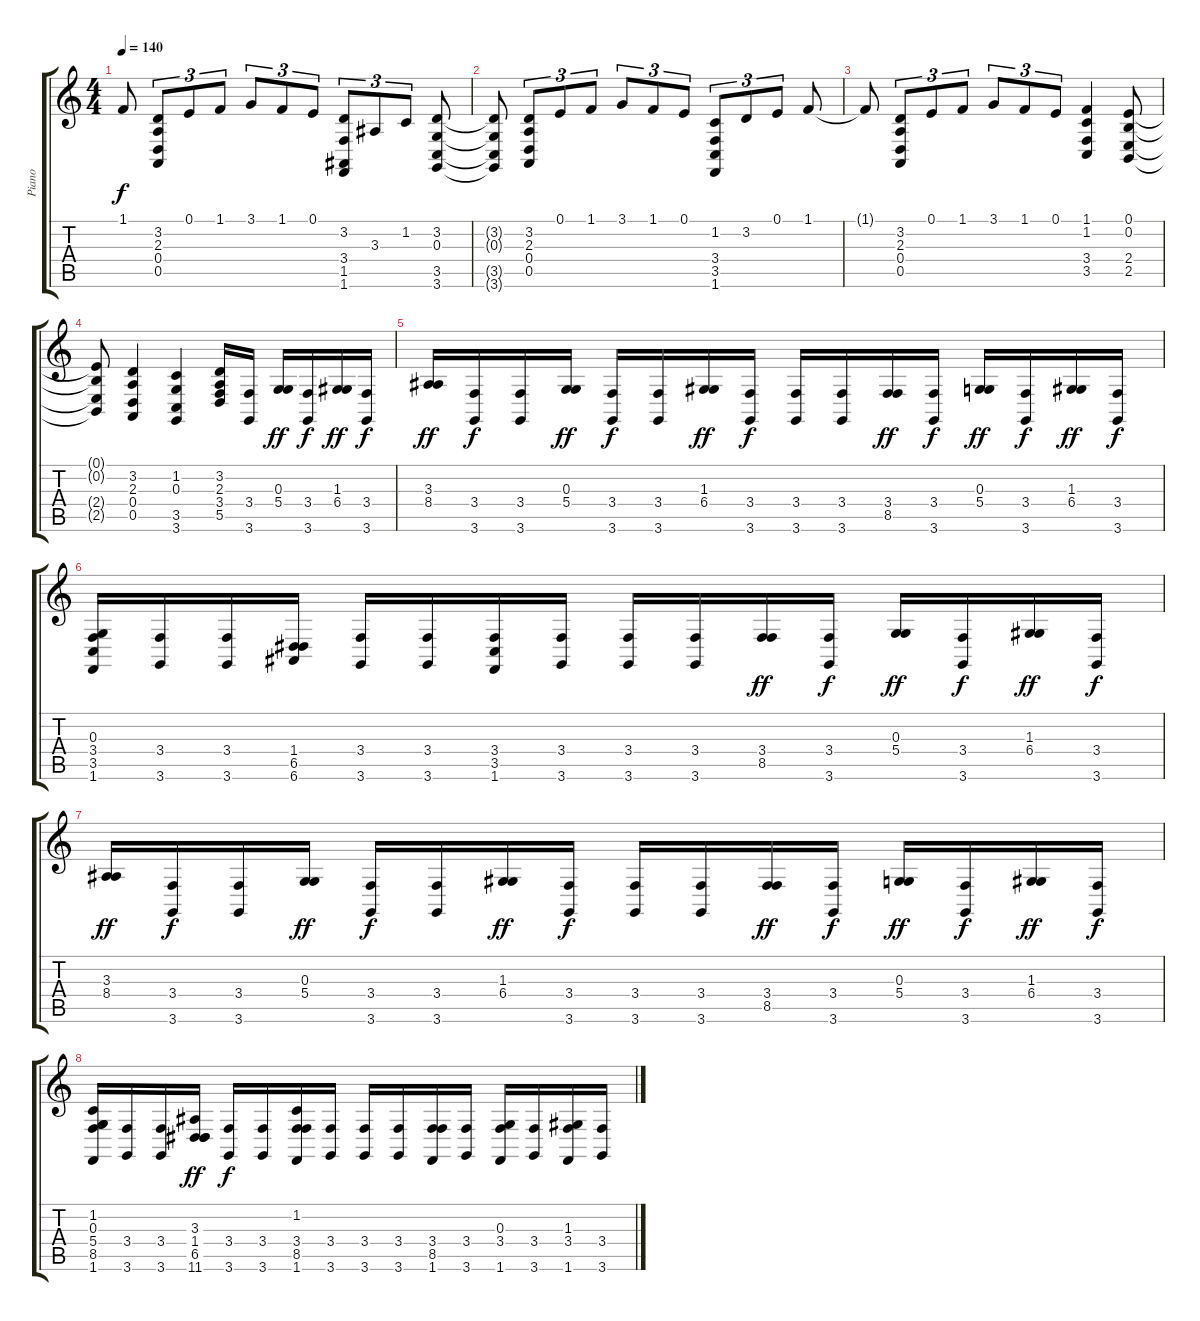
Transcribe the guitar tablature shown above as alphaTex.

\track ("Piano" "Piano") {instrument acousticgrandpiano}
\staff {score tabs}
\tuning (E4 B3 G3 D3 A2 E2) {hide}
\ts (4 4)
\tempo 140
\clef g2
\ks c
1.1{t}.8{dy f} (3.2 2.3 0.4 0.5).8{tu (3 2)} 0.1.8{tu (3 2)} 1.1.8{tu (3 2)} 3.1.8{tu (3 2)} 1.1.8{tu (3 2)} 0.1.8{tu (3 2)} (3.2 3.4 1.5 1.6).8{tu (3 2)} 3.3.8{tu (3 2)} 1.2.8{tu (3 2)} (3.2 0.3 3.5 3.6).8 |
(3.2{t} 0.3{t} 3.5{t} 3.6{t}).8 (3.2 2.3 0.4 0.5).8{tu (3 2)} 0.1.8{tu (3 2)} 1.1.8{tu (3 2)} 3.1.8{tu (3 2)} 1.1.8{tu (3 2)} 0.1.8{tu (3 2)} (1.2 3.4 3.5 1.6).8{tu (3 2)} 3.2.8{tu (3 2)} 0.1.8{tu (3 2)} 1.1.8 |
1.1{t}.8 (3.2 2.3 0.4 0.5).8{tu (3 2)} 0.1.8{tu (3 2)} 1.1.8{tu (3 2)} 3.1.8{tu (3 2)} 1.1.8{tu (3 2)} 0.1.8{tu (3 2)} (1.1 1.2 3.4 3.5).4 (0.1 0.2 2.4 2.5).8 |
(0.1{t} 0.2{t} 2.4{t} 2.5{t}).8 (3.2 2.3 0.4 0.5).4 (1.2 0.3 3.5 3.6).4 (3.2 2.3 3.4 5.5).16 (3.4 3.6).16 (0.3 5.4).16{dy ff} (3.4 3.6).16{dy f} (1.3 6.4).16{dy ff} (3.4 3.6).16{dy f} |
(3.3 8.4).16{dy ff} (3.4 3.6).16{dy f} (3.4 3.6).16 (0.3 5.4).16{dy ff} (3.4 3.6).16{dy f} (3.4 3.6).16 (1.3 6.4).16{dy ff} (3.4 3.6).16{dy f} (3.4 3.6).16 (3.4 3.6).16 (3.4 8.5).16{dy ff} (3.4 3.6).16{dy f} (0.3 5.4).16{dy ff} (3.4 3.6).16{dy f} (1.3 6.4).16{dy ff} (3.4 3.6).16{dy f} |
(0.3 3.4 3.5 1.6).16 (3.4 3.6).16 (3.4 3.6).16 (1.4 6.5 6.6).16 (3.4 3.6).16 (3.4 3.6).16 (3.4 3.5 1.6).16 (3.4 3.6).16 (3.4 3.6).16 (3.4 3.6).16 (3.4 8.5).16{dy ff} (3.4 3.6).16{dy f} (0.3 5.4).16{dy ff} (3.4 3.6).16{dy f} (1.3 6.4).16{dy ff} (3.4 3.6).16{dy f} |
(3.3 8.4).16{dy ff} (3.4 3.6).16{dy f} (3.4 3.6).16 (0.3 5.4).16{dy ff} (3.4 3.6).16{dy f} (3.4 3.6).16 (1.3 6.4).16{dy ff} (3.4 3.6).16{dy f} (3.4 3.6).16 (3.4 3.6).16 (3.4 8.5).16{dy ff} (3.4 3.6).16{dy f} (0.3 5.4).16{dy ff} (3.4 3.6).16{dy f} (1.3 6.4).16{dy ff} (3.4 3.6).16{dy f} |
(1.2 0.3 5.4 8.5 1.6).16 (3.4 3.6).16 (3.4 3.6).16 (3.3 1.4 6.5 11.6).16{dy ff} (3.4 3.6).16{dy f} (3.4 3.6).16 (1.2 3.4 8.5 1.6).16 (3.4 3.6).16 (3.4 3.6).16 (3.4 3.6).16 (3.4 8.5 1.6).16 (3.4 3.6).16 (0.3 3.4 1.6).16 (3.4 3.6).16 (1.3 3.4 1.6).16 (3.4 3.6).16
